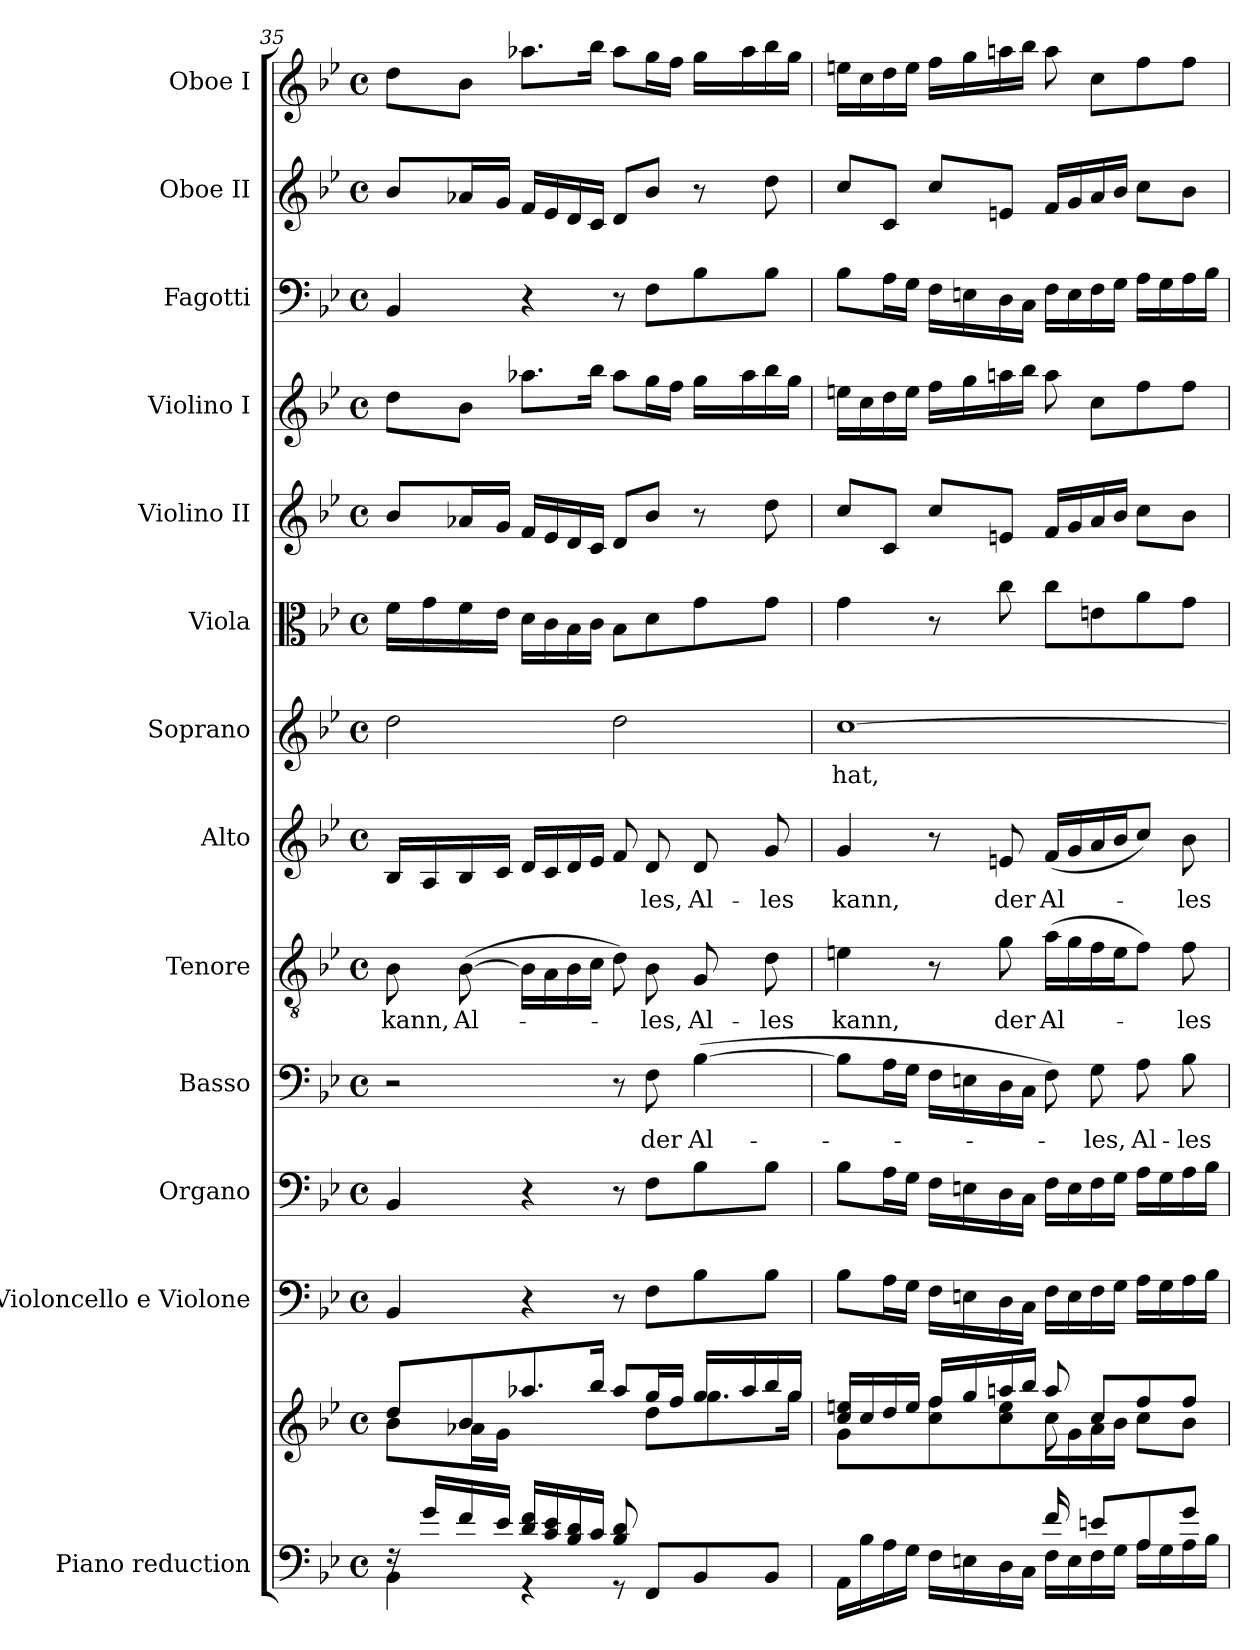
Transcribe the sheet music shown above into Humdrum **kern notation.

**kern	**kern	**kern	**kern	**kern	**text	**kern	**text	**kern	**text	**kern	**text	**kern	**kern	**kern	**kern	**kern	**kern
*part13	*part13	*part12	*part11	*part10	*part10	*part9	*part9	*part8	*part8	*part7	*part7	*part6	*part5	*part4	*part3	*part2	*part1
*staff14	*staff13	*staff12	*staff11	*staff10	*staff10	*staff9	*staff9	*staff8	*staff8	*staff7	*staff7	*staff6	*staff5	*staff4	*staff3	*staff2	*staff1
*I"Piano reduction	*	*I"Violoncello  e Violone	*I"Organo	*I"Basso	*	*I"Tenore	*	*I"Alto	*	*I"Soprano	*	*I"Viola	*I"Violino II	*I"Violino I	*I"Fagotti	*I"Oboe II	*I"Oboe I
*I'Pno	*	*	*	*	*	*	*	*	*	*	*	*	*	*	*	*I'Ob	*I'Ob
!!LO:PB:g=z
*clefF4	*clefG2	*clefF4	*clefF4	*clefF4	*	*clefGv2	*	*clefG2	*	*clefG2	*	*clefC3	*clefG2	*clefG2	*clefF4	*clefG2	*clefG2
*k[b-e-]	*k[b-e-]	*k[b-e-]	*k[b-e-]	*k[b-e-]	*	*k[b-e-]	*	*k[b-e-]	*	*k[b-e-]	*	*k[b-e-]	*k[b-e-]	*k[b-e-]	*k[b-e-]	*k[b-e-]	*k[b-e-]
*M4/4	*M4/4	*M4/4	*M4/4	*M4/4	*	*M4/4	*	*M4/4	*	*M4/4	*	*M4/4	*M4/4	*M4/4	*M4/4	*M4/4	*M4/4
*met(c)	*met(c)	*met(c)	*met(c)	*met(c)	*	*met(c)	*	*met(c)	*	*met(c)	*	*met(c)	*met(c)	*met(c)	*met(c)	*met(c)	*met(c)
=35	=35	=35	=35	=35	=35	=35	=35	=35	=35	=35	=35	=35	=35	=35	=35	=35	=35
*^	*^	*	*	*	*	*	*	*	*	*	*	*	*	*	*	*	*
!	!	!	!	!	!	!	!	!	!LO:LY:b	!	!	!	!	!	!	!	!	!	!
16rF	4BB-\	8dd/L	8b-\L	4BB-/	4BB-/	2r	.	8B-\	kann,	16B-/LL	.	2dd\	.	16f\LL	8b-/L	8dd\L	4BB-/	8b-/L	8dd\L
16g/LL	.	.	.	.	.	.	.	.	.	16A/	.	.	.	16g\	.	.	.	.	.
!	!	!	!	!	!	!	!	!	!LO:LY:b	!	!	!	!	!	!	!	!	!	!
16f/	.	8b-/	16a-X\L	.	.	.	.	(>[8B-\	Al-	16B-/	.	.	.	16f\	16a-X/L	8b-\J	.	16a-X/L	8b-\J
16e-/JJ	.	.	16g\JJ	.	.	.	.	.	.	16c/JJ	.	.	.	16e-\JJ	16g/JJ	.	.	16g/JJ	.
16d/ 16f/LL	4r	8.aa-X\	4ryy	4r	4r	.	.	16B-\LL]	.	16d/LL	.	.	.	16d\LL	16f/LL	8.aa-X\L	4r	16f/LL	8.aa-X\L
16c/ 16e-/	.	.	.	.	.	.	.	16A\	.	16c/	.	.	.	16c\	16e-/	.	.	16e-/	.
16B-/ 16d/	.	.	.	.	.	.	.	16B-\	.	16d/	.	.	.	16B-\	16d/	.	.	16d/	.
16c/JJ	.	16bb-\Jk	.	.	.	.	.	16c\JJ	.	16e-/JJ	.	.	.	16c\JJ	16c/JJ	16bb-\Jk	.	16c/JJ	16bb-\Jk
8B-/ 8d/	8r	8aa-/L	8ryy	8r	8r	8r	.	8d\)	.	8f/	.	2dd\	.	8B-\L	8d/L	8aa-\L	8r	8d/L	8aa-\L
!	!	!	!	!	!	!	!LO:LY:b	!	!LO:LY:b	!	!LO:LY:b	!	!	!	!	!	!	!	!
8FF/L	8ryy	16gg/L	8dd\L	8F\L	8F\L	8F\	der	8B-\	-les,	8d/	-les,	.	.	8d\	8b-/J	16gg\L	8F\L	8b-/J	16gg\L
.	.	16ff/JJ	.	.	.	.	.	.	.	.	.	.	.	.	.	16ff\JJ	.	.	16ff\JJ
!	!	!	!	!	!	!	!LO:LY:b	!	!LO:LY:b	!	!LO:LY:b	!	!	!	!	!	!	!	!
8BB-/	4ryy	16gg/LL	8.gg\	8B-\	8B-\	(>[4B-\	Al-	8G/	Al-	8d/	Al-	.	.	8g\	8r	16gg\LL	8B-\	8r	16gg\LL
.	.	16aa-/	.	.	.	.	.	.	.	.	.	.	.	.	.	16aa-\	.	.	16aa-\
!	!	!	!	!	!	!	!	!	!LO:LY:b	!	!LO:LY:b	!	!	!	!	!	!	!	!
8BB-/J	.	16bb-/	.	8B-\J	8B-\J	.	.	8d\	-les	8g/	-les	.	.	8g\J	8dd\	16bb-\	8B-\J	8dd\	16bb-\
.	.	16gg/JJ	16gg\Jk	.	.	.	.	.	.	.	.	.	.	.	.	16gg\JJ	.	.	16gg\JJ
=36	=36	=36	=36	=36	=36	=36	=36	=36	=36	=36	=36	=36	=36	=36	=36	=36	=36	=36	=36
*	*^	*	*^	*	*	*	*	*	*	*	*	*	*	*	*	*	*	*	*
!	!	!	!	!	!	!	!	!	!	!	!LO:LY:b	!	!LO:LY:b	!	!LO:LY:b	!	!	!	!	!	!
2ryy	2ryy	16AA\LL	16cc/ 16een/LL	4g\	2ryy	8B-\L	8B-\L	8B-\L]	.	4en\	kann,	4g/	kann,	[1cc	hat,	4g\	8cc/L	16een\LL	8B-\L	8cc/L	16een\LL
.	.	16B-\	16cc/	.	.	.	.	.	.	.	.	.	.	.	.	.	.	16cc\	.	.	16cc\
.	.	16A\	16dd/	.	.	16A\L	16A\L	16A\L	.	.	.	.	.	.	.	.	8c/J	16dd\	16A\L	8c/J	16dd\
.	.	16G\JJ	16ee/JJ	.	.	16G\JJ	16G\JJ	16G\JJ	.	.	.	.	.	.	.	.	.	16ee\JJ	16G\JJ	.	16ee\JJ
.	.	16F\LL	16ff/LL	8cc\ 8ff\L	.	16F\LL	16F\LL	16F\LL	.	8r	.	8r	.	.	.	8r	8cc/L	16ff\LL	16F\LL	8cc/L	16ff\LL
.	.	16En\	16gg/	.	.	16En\	16En\	16En\	.	.	.	.	.	.	.	.	.	16gg\	16En\	.	16gg\
!	!	!	!	!	!	!	!	!	!	!	!LO:LY:b	!	!LO:LY:b	!	!	!	!	!	!	!	!
.	.	16D\	16aan/	8cc\ 8ee\J	.	16D\	16D\	16D\	.	8g\	der	8en/	der	.	.	8cc\	8en/J	16aan\	16D\	8en/J	16aan\
.	.	16C\JJ	16bb-/JJ	.	.	16C\JJ	16C\JJ	16C\JJ	.	.	.	.	.	.	.	.	.	16bb-\JJ	16C\JJ	.	16bb-\JJ
!	!	!	!	!	!	!	!	!	!	!	!LO:LY:b	!	!LO:LY:b	!	!	!	!	!	!	!	!
16f/LL	8ryy	16F\LL	8aa/	16ryy	8cc\	16F\LL	16F\LL	8F\)	.	(>16a\LL	Al-	(<16f/LL	Al-	.	.	8cc\L	16f/LL	8aa\	16F\LL	16f/LL	8aa\
4..ryy	.	16E\	.	16g\	.	16E\	16E\	.	.	16g\	.	16g/	.	.	.	.	16g/	.	16E\	16g/	.
!	!	!	!	!	!	!	!	!	!LO:LY:b	!	!	!	!	!	!	!	!	!	!	!	!
.	8en/L	16F\	8cc/L	16a\	4.ryy	16F\	16F\	8G\	-les,	16f\	.	16a/	.	.	.	8en\	16a/	8cc\L	16F\	16a/	8cc\L
.	.	16G\JJ	.	16b-\JJ	.	16G\JJ	16G\JJ	.	.	16e\J	.	16b-/J	.	.	.	.	16b-/JJ	.	16G\JJ	16b-/JJ	.
!	!	!	!	!	!	!	!	!	!LO:LY:b	!	!	!	!	!	!	!	!	!	!	!	!
.	8A/	16A\LL	8ff/	8cc\L	.	16A\LL	16A\LL	8A\	Al-	8f\J)	.	8cc/J)	.	.	.	8a\	8cc\L	8ff\	16A\LL	8cc\L	8ff\
.	.	16G\	.	.	.	16G\	16G\	.	.	.	.	.	.	.	.	.	.	.	16G\	.	.
!	!	!	!	!	!	!	!	!	!LO:LY:b	!	!LO:LY:b	!	!LO:LY:b	!	!	!	!	!	!	!	!
.	8g/J	16A\	8ff/J	8b-\J	.	16A\	16A\	8B-\	-les	8f\	-les	8b-\	-les	.	.	8g\J	8b-\J	8ff\J	16A\	8b-\J	8ff\J
.	.	16B-\JJ	.	.	.	16B-\JJ	16B-\JJ	.	.	.	.	.	.	.	.	.	.	.	16B-\JJ	.	.
*v	*v	*v	*	*	*	*	*	*	*	*	*	*	*	*	*	*	*	*	*	*	*
*	*v	*v	*v	*	*	*	*	*	*	*	*	*	*	*	*	*	*	*	*
=	=	=	=	=	=	=	=	=	=	=	=	=	=	=	=	=	=
*-	*-	*-	*-	*-	*-	*-	*-	*-	*-	*-	*-	*-	*-	*-	*-	*-	*-
